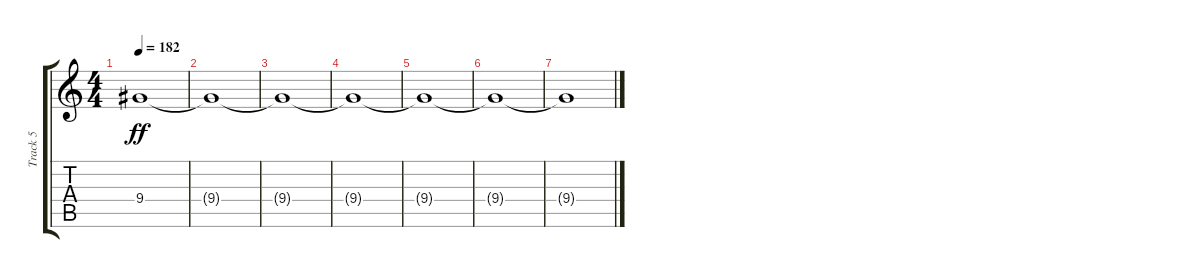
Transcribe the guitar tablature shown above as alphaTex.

\track ("Track 5" "Track 5") {instrument distortionguitar}
\staff {score tabs}
\tuning (Db4 Ab3 E3 B2 Gb2 Db2) {hide}
\ts (4 4)
\tempo 182
\clef g2
\ks c
9.4.1{dy ff} |
9.4{t}.1{volume 13} |
9.4{t}.1{volume 11} |
9.4{t}.1{volume 9} |
9.4{t}.1{volume 7} |
9.4{t}.1{volume 5} |
9.4{t}.1{volume 3}
